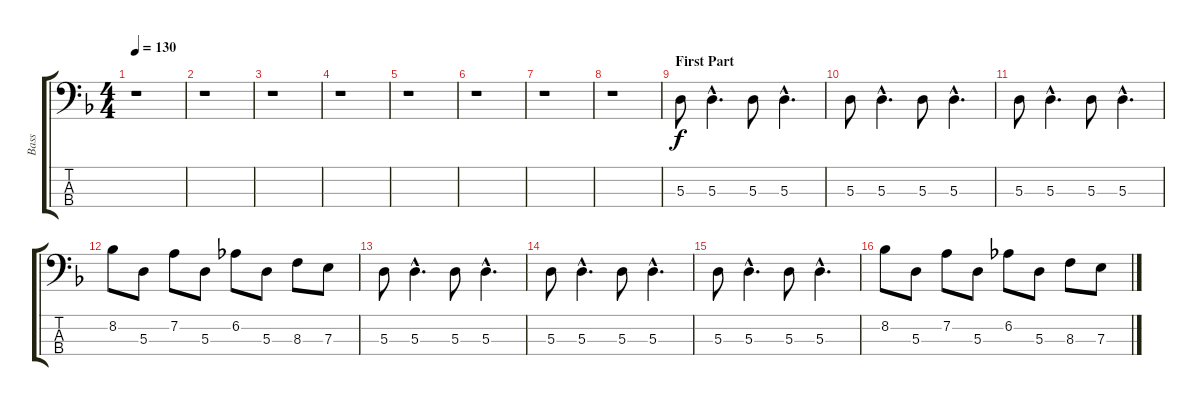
\track ("Bass" "Bass") {instrument electricbasspick}
\staff {score tabs}
\tuning (G2 D2 A1 E1) {hide}
\ts (4 4)
\tempo 130
\clef f4
\ks f
r.1{dy f instrument electricbasspick} |
r.1 |
r.1 |
r.1 |
r.1 |
r.1 |
r.1 |
r.1 |
\section ("" "First Part")
5.3.8 5.3{hac}.4{d} 5.3.8 5.3{hac}.4{d} |
5.3.8 5.3{hac}.4{d} 5.3.8 5.3{hac}.4{d} |
5.3.8 5.3{hac}.4{d} 5.3.8 5.3{hac}.4{d} |
8.2.8 5.3.8 7.2.8 5.3.8 6.2.8 5.3.8 8.3.8 7.3.8 |
5.3.8 5.3{hac}.4{d} 5.3.8 5.3{hac}.4{d} |
5.3.8 5.3{hac}.4{d} 5.3.8 5.3{hac}.4{d} |
5.3.8 5.3{hac}.4{d} 5.3.8 5.3{hac}.4{d} |
8.2.8 5.3.8 7.2.8 5.3.8 6.2.8 5.3.8 8.3.8 7.3.8
